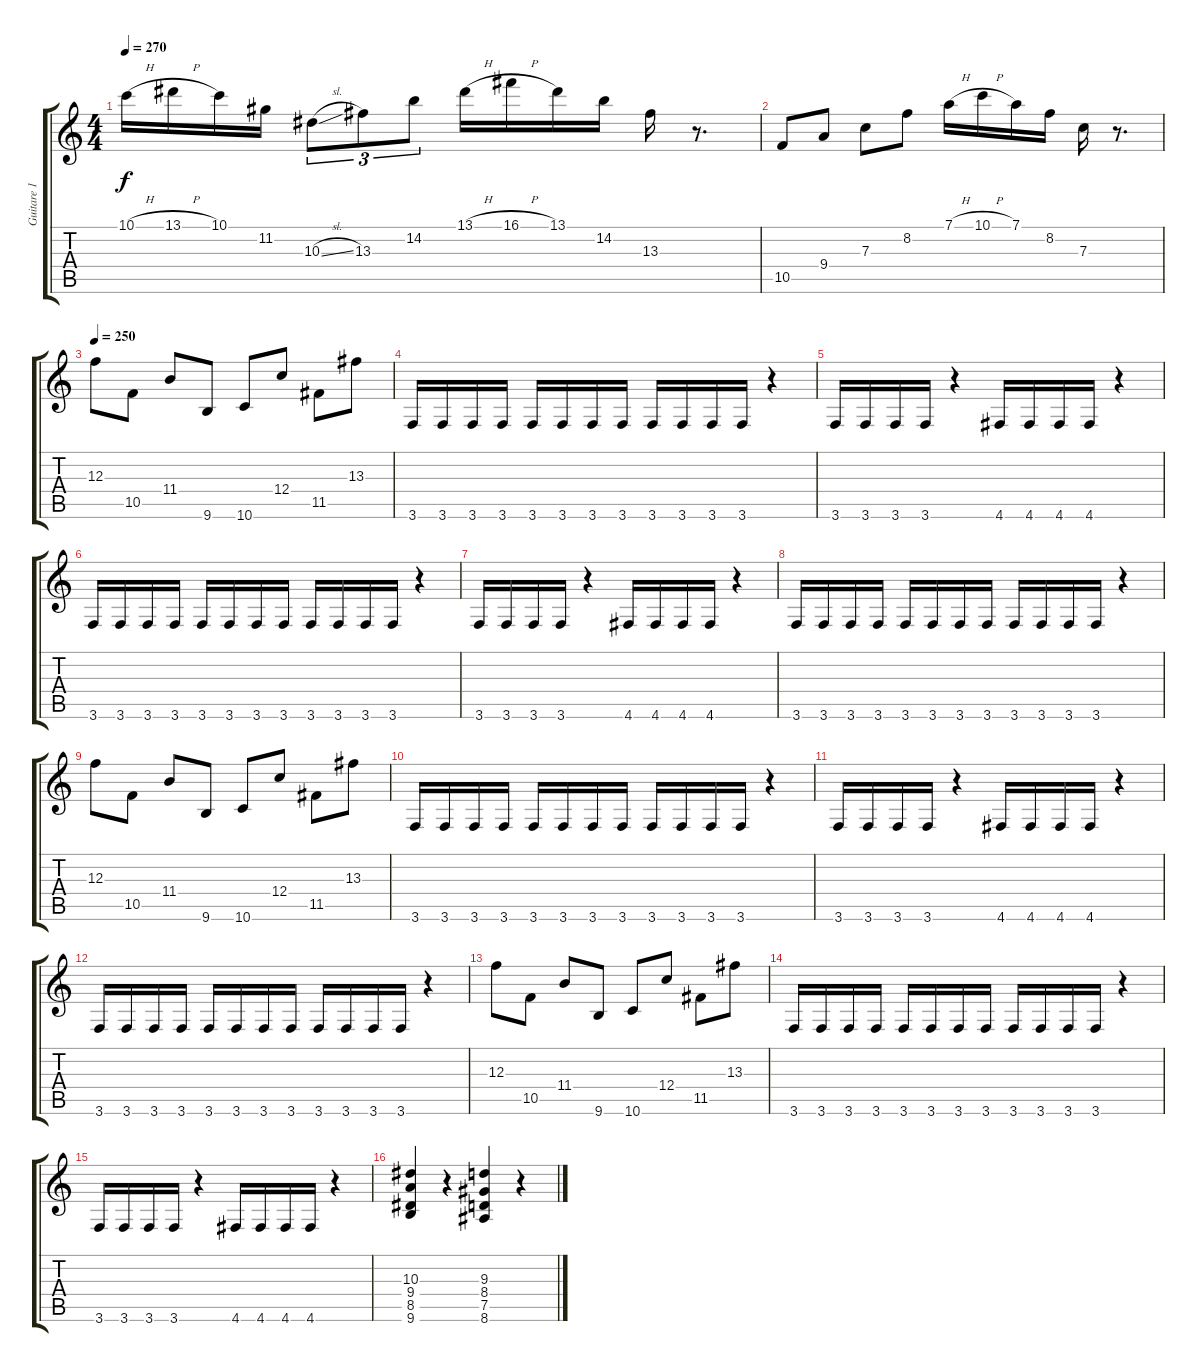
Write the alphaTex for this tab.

\track ("Guitare 1" "Guitare 1") {instrument distortionguitar}
\staff {score tabs}
\tuning (D4 A3 F3 C3 G2 D2) {hide}
\ts (4 4)
\tempo 270
\clef g2
\ks c
10.1{h}.16{dy f} 13.1{h}.16 10.1.16 11.2.16 10.3{sl}.8{tu (3 2)} 13.3.8{tu (3 2)} 14.2.8{tu (3 2)} 13.1{h}.16 16.1{h}.16 13.1.16 14.2.16 13.3.16 r.8{d} |
10.5.8 9.4.8 7.3.8 8.2.8 7.1{h}.16 10.1{h}.16 7.1.16 8.2.16 7.3.16 r.8{d} |
\tempo 250
12.3.8{instrument electricguitarjazz} 10.5.8 11.4.8 9.6.8 10.6.8 12.4.8 11.5.8 13.3.8 |
3.6.16{instrument distortionguitar} 3.6.16 3.6.16 3.6.16 3.6.16 3.6.16 3.6.16 3.6.16 3.6.16 3.6.16 3.6.16 3.6.16 r.4 |
3.6.16 3.6.16 3.6.16 3.6.16 r.4 4.6.16 4.6.16 4.6.16 4.6.16 r.4 |
3.6.16 3.6.16 3.6.16 3.6.16 3.6.16 3.6.16 3.6.16 3.6.16 3.6.16 3.6.16 3.6.16 3.6.16 r.4 |
3.6.16 3.6.16 3.6.16 3.6.16 r.4 4.6.16 4.6.16 4.6.16 4.6.16 r.4 |
3.6.16 3.6.16 3.6.16 3.6.16 3.6.16 3.6.16 3.6.16 3.6.16 3.6.16 3.6.16 3.6.16 3.6.16 r.4 |
12.3.8 10.5.8 11.4.8 9.6.8 10.6.8 12.4.8 11.5.8 13.3.8 |
3.6.16 3.6.16 3.6.16 3.6.16 3.6.16 3.6.16 3.6.16 3.6.16 3.6.16 3.6.16 3.6.16 3.6.16 r.4 |
3.6.16 3.6.16 3.6.16 3.6.16 r.4 4.6.16 4.6.16 4.6.16 4.6.16 r.4 |
3.6.16 3.6.16 3.6.16 3.6.16 3.6.16 3.6.16 3.6.16 3.6.16 3.6.16 3.6.16 3.6.16 3.6.16 r.4 |
12.3.8 10.5.8 11.4.8 9.6.8 10.6.8 12.4.8 11.5.8 13.3.8 |
3.6.16 3.6.16 3.6.16 3.6.16 3.6.16 3.6.16 3.6.16 3.6.16 3.6.16 3.6.16 3.6.16 3.6.16 r.4 |
3.6.16 3.6.16 3.6.16 3.6.16 r.4 4.6.16 4.6.16 4.6.16 4.6.16 r.4 |
(10.3 9.4 8.5 9.6).4{volume 10 instrument electricguitarjazz} r.4 (9.3 8.4 7.5 8.6).4 r.4
